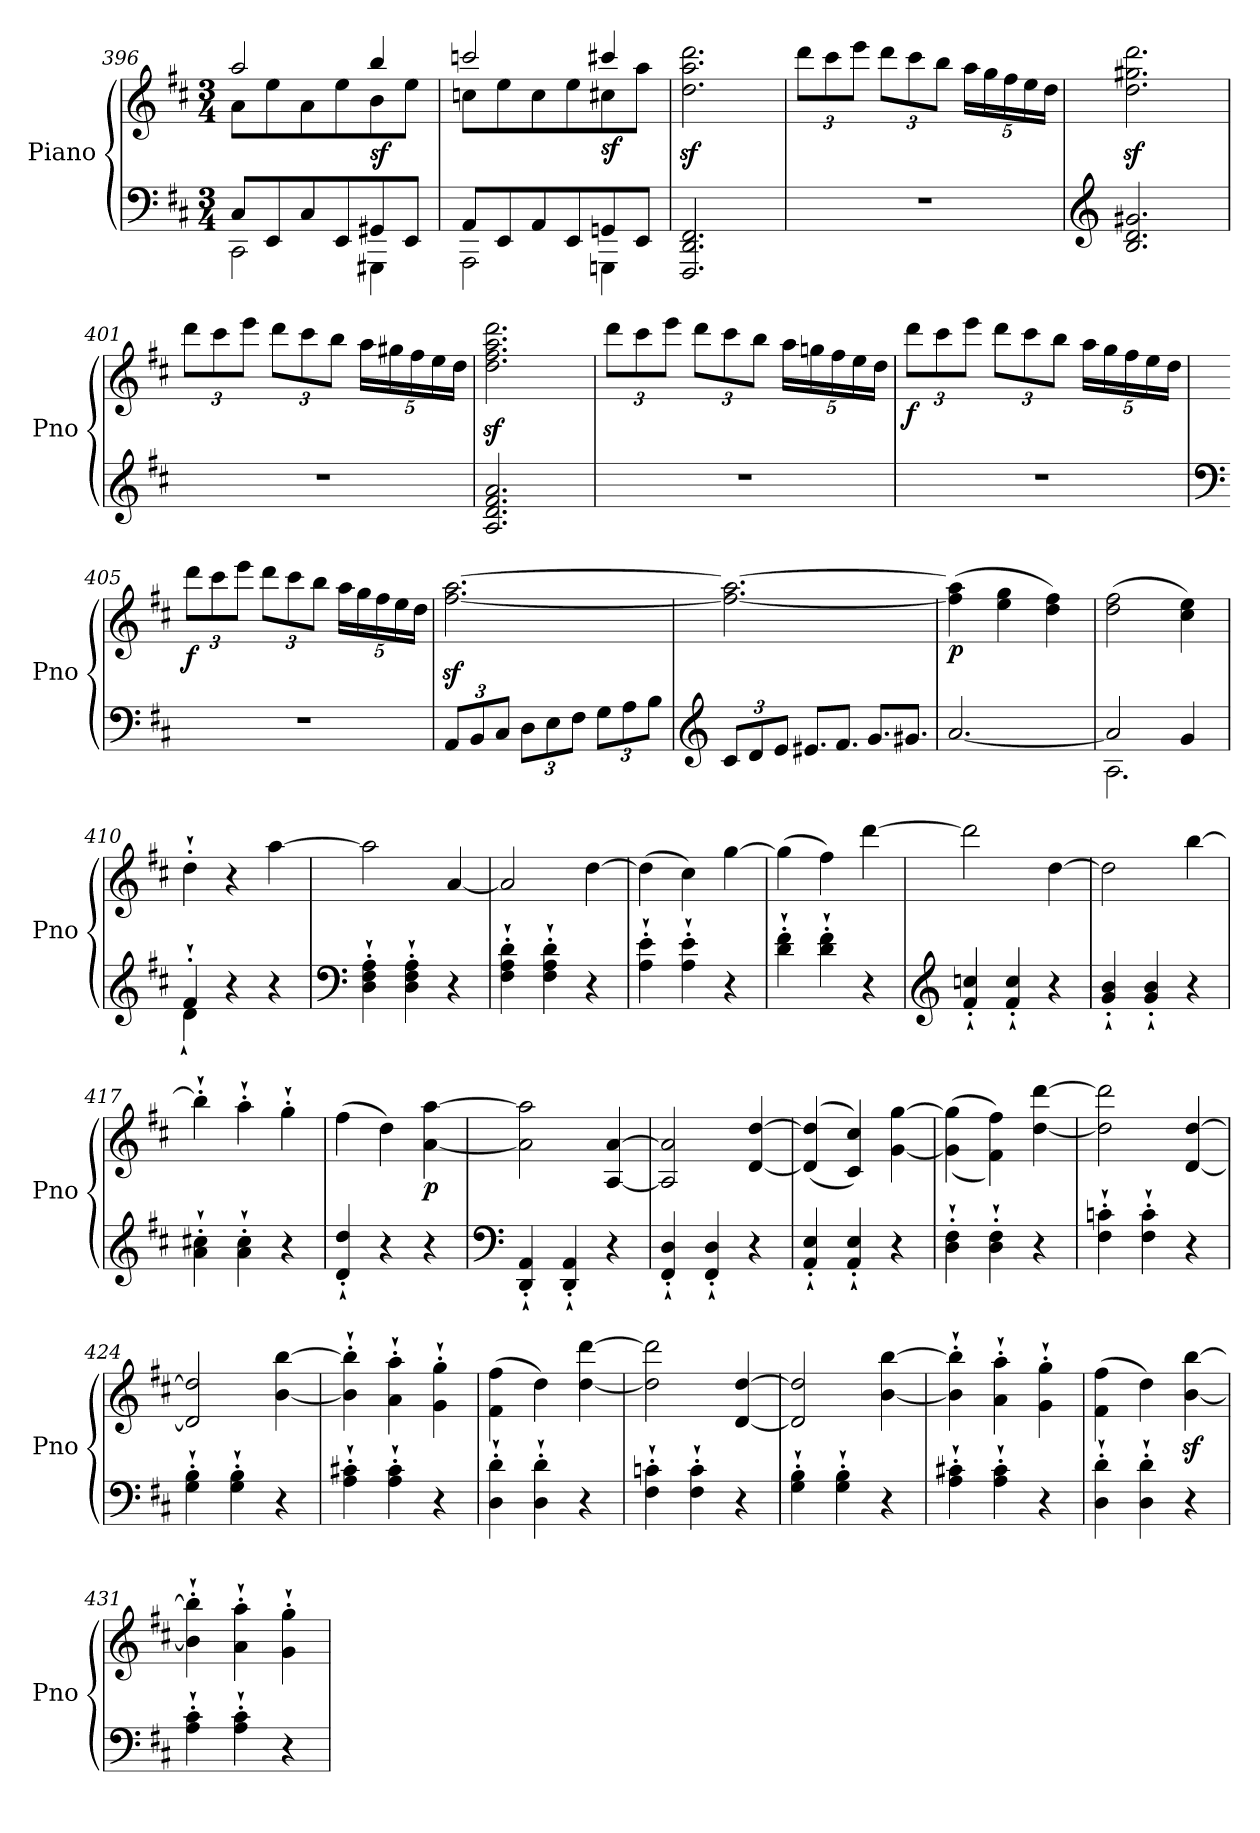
**kern	**kern	**dynam
*part1	*part1	*part1
*staff2	*staff1	*staff1/2
*I"Piano	*	*
*I'Pno	*	*
*clefF4	*clefG2	*
*k[f#c#]	*k[f#c#]	*
*M3/4	*M3/4	*
=396	=396	=396
*^	*^	*
8C#/L	2CC#\	2aa/	8a\L	.
8EE/	.	.	8ee\	.
8C#/	.	.	8a\	.
8EE/	.	.	8ee\	.
!	!	!	!	!LO:DY:b
8GG#X/	4GGG#X\	4bb/	8b\	sf
8EE/J	.	.	8ee\J	.
=397	=397	=397	=397	=397
8AA/L	2AAA\	2cccn/	8ccn\L	.
8EE/	.	.	8ee\	.
8AA/	.	.	8cc\	.
8EE/	.	.	8ee\	.
!	!	!	!	!LO:DY:b
8GGn/	4GGGn\	4ccc#X/	8cc#X\	sf
8EE/J	.	.	8aa\J	.
*v	*v	*	*	*
*	*v	*v	*
=398	=398	=398
2.FFF#/ 2.DD/ 2.FF#/	2.dd\z< 2.aa\z< 2.ddd\z<	.
=399	=399	=399
*	*Xbrackettup	*
2.r	12ddd\L	.
.	12ccc#\	.
.	12eee\J	.
.	12ddd\L	.
.	12ccc#\	.
.	12bb\J	.
.	20aa\LL	.
.	20gg\	.
.	20ff#\	.
.	20ee\	.
.	20dd\JJ	.
=400	=400	=400
*clefG2	*	*
2.B/ 2.d/ 2.g#X/	2.dd\z< 2.gg#X\z< 2.ddd\z<	.
!!LO:LB:g=z
=401	=401	=401
2.r	12ddd\L	.
.	12ccc#\	.
.	12eee\J	.
.	12ddd\L	.
.	12ccc#\	.
.	12bb\J	.
.	20aa\LL	.
.	20gg#X\	.
.	20ff#\	.
.	20ee\	.
.	20dd\JJ	.
=402	=402	=402
2.A/ 2.d/ 2.f#/ 2.a/	2.dd\z< 2.ff#\z< 2.aa\z< 2.ddd\z<	.
=403	=403	=403
2.r	12ddd\L	.
.	12ccc#\	.
.	12eee\J	.
.	12ddd\L	.
.	12ccc#\	.
.	12bb\J	.
.	20aa\LL	.
.	20ggn\	.
.	20ff#\	.
.	20ee\	.
.	20dd\JJ	.
=404	=404	=404
!	!	!LO:DY:b
2.r	12ddd\L	f
.	12ccc#\	.
.	12eee\J	.
.	12ddd\L	.
.	12ccc#\	.
.	12bb\J	.
.	20aa\LL	.
.	20gg\	.
.	20ff#\	.
.	20ee\	.
.	20dd\JJ	.
!!LO:LB:g=z
=405	=405	=405
*clefF4	*	*
!	!	!LO:DY:b
2.r	12ddd\L	f
.	12ccc#\	.
.	12eee\J	.
.	12ddd\L	.
.	12ccc#\	.
.	12bb\J	.
.	20aa\LL	.
.	20gg\	.
.	20ff#\	.
.	20ee\	.
.	20dd\JJ	.
=406	=406	=406
*Xbrackettup	*	*
12AA/L	[2.ff#\z< [2.aa\z<	.
12BB/	.	.
12C#/J	.	.
12D\L	.	.
12E\	.	.
12F#\J	.	.
12G\L	.	.
12A\	.	.
12B\J	.	.
=407	=407	=407
*clefG2	*	*
!	!	!LO:DY:b=2
12c#/L	2.ff#\_ 2.aa\_	other-dynamics
12d/	.	.
12e/J	.	.
*Xtuplet	*	*
12.e#X/L	.	.
12.f#/J	.	.
12.g/L	.	.
12.g#X/J	.	.
=408	=408	=408
!	!	!LO:DY:b
[2.a/	(4ff#\] 4aa\]	p
.	4ee\ 4gg\	.
.	4dd\ 4ff#\)	.
=409	=409	=409
*^	*	*
2a/]	2.A\	(2dd\ 2ff#\	.
4g/	.	4cc#\ 4ee\)	.
=410	=410	=410	=410
4f#`'/	4d`\	4dd`'\	.
4r	2ryy	4r	.
4r	.	[4aa\	.
*v	*v	*	*
=411	=411	=411
*clefF4	*	*
4D\`' 4F#\`' 4A\`'	2aa\]	.
4D\`' 4F#\`' 4A\`'	.	.
4r	[4a/	.
!!LO:LB:g=z
=412	=412	=412
4F#\`' 4A\`' 4d\`'	2a/]	.
4F#\`' 4A\`' 4d\`'	.	.
4r	[4dd\	.
=413	=413	=413
4A\`' 4e\`'	(4dd\]	.
4A\`' 4e\`'	4cc#\)	.
4r	[4gg\	.
=414	=414	=414
4d\`' 4f#\`'	(4gg\]	.
4d\`' 4f#\`'	4ff#\)	.
4r	[4ddd\	.
=415	=415	=415
*clefG2	*	*
4f#/`' 4ccn/`'	2ddd\]	.
4f#/`' 4cc/`'	.	.
4r	[4dd\	.
=416	=416	=416
4g/`' 4b/`'	2dd\]	.
4g/`' 4b/`'	.	.
4r	[4bb\	.
=417	=417	=417
4a\`' 4cc#X\`'	4bb`'\]	.
4a\`' 4cc#\`'	4aa`'\	.
4r	4gg`'\	.
=418	=418	=418
4d/`' 4dd/`'	(4ff#\	.
4r	4dd\)	.
!	!	!LO:DY:b
4r	[4a\ [4aa\	p
=419	=419	=419
*clefF4	*	*
4DD/`' 4AA/`'	2a\] 2aa\]	.
4DD/`' 4AA/`'	.	.
4r	[4A/ [4a/	.
=420	=420	=420
4FF#/`' 4D/`'	2A/] 2a/]	.
4FF#/`' 4D/`'	.	.
4r	[4d/ [4dd/	.
=421	=421	=421
4AA/`' 4E/`'	(>(4d/] 4dd/]	.
4AA/`' 4E/`'	4c#/ 4cc#/))	.
4r	[4g\ [4gg\	.
=422	=422	=422
4D\`' 4F#\`'	((4g\] 4gg\]	.
4D\`' 4F#\`'	4f#\ 4ff#\))	.
4r	[4dd\ [4ddd\	.
!!LO:PB:g=z
=423	=423	=423
4F#\`' 4cn\`'	2dd\] 2ddd\]	.
4F#\`' 4c\`'	.	.
4r	[4d/ [4dd/	.
=424	=424	=424
4G\`' 4B\`'	2d/] 2dd/]	.
4G\`' 4B\`'	.	.
4r	[4b\ [4bb\	.
=425	=425	=425
4A\`' 4c#X\`'	4b\]`' 4bb\]`'	.
4A\`' 4c#\`'	4a\`' 4aa\`'	.
4r	4g\`' 4gg\`'	.
=426	=426	=426
4D\`' 4d\`'	(4f#\ 4ff#\	.
4D\`' 4d\`'	4dd\)	.
4r	[4dd\ [4ddd\	.
=427	=427	=427
4F#\`' 4cn\`'	2dd\] 2ddd\]	.
4F#\`' 4c\`'	.	.
!	!	!LO:DY:b
4r	[4d/ [4dd/	other-dynamics
=428	=428	=428
4G\`' 4B\`'	2d/] 2dd/]	.
4G\`' 4B\`'	.	.
4r	[4b\ [4bb\	.
=429	=429	=429
4A\`' 4c#X\`'	4b\]`' 4bb\]`'	.
4A\`' 4c#\`'	4a\`' 4aa\`'	.
4r	4g\`' 4gg\`'	.
=430	=430	=430
4D\`' 4d\`'	(4f#\ 4ff#\	.
4D\`' 4d\`'	4dd\)	.
4r	[4b\z< [4bb\z<	.
=431	=431	=431
4A\`' 4c#\`'	4b\]`' 4bb\]`'	.
4A\`' 4c#\`'	4a\`' 4aa\`'	.
4r	4g\`' 4gg\`'	.
=	=	=
*-	*-	*-
